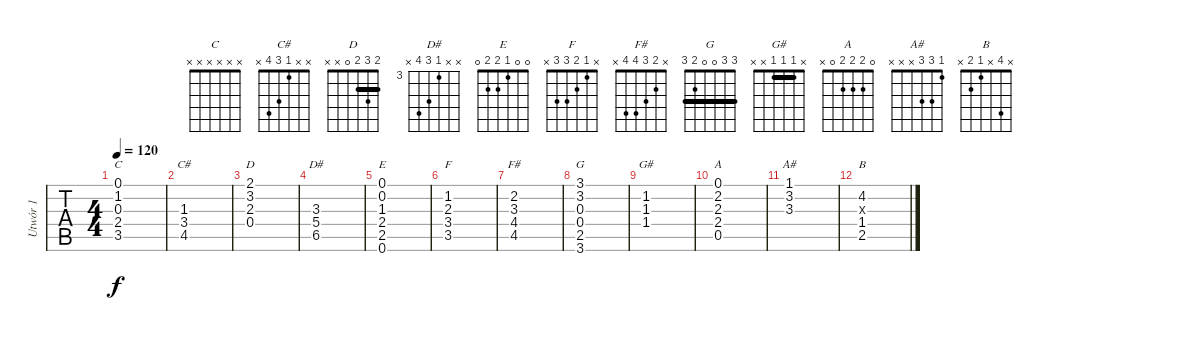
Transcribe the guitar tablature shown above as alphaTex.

\track ("Utwór 1" "Utwór 1") {instrument acousticguitarsteel}
\staff {tabs}
\tuning (E4 B3 G3 D3 A2 E2) {hide}
\chord ("C" x x x x x x)
\chord ("C#" x x 1 3 4 x)
\chord ("D" 2 3 2 0 x x) {barre 2}
\chord ("D#" x x 3 5 6 x) {firstfret 3}
\chord ("E" 0 0 1 2 2 0)
\chord ("F" x 1 2 3 3 x)
\chord ("F#" x 2 3 4 4 x)
\chord ("G" 3 3 0 0 2 3) {barre 3}
\chord ("G#" x 1 1 1 x x) {barre 1}
\chord ("A" 0 2 2 2 0 x)
\chord ("A#" 1 3 3 x x x)
\chord ("B" x 4 x 1 2 x)
\ts (4 4)
\tempo 120
\clef g2
\ks c
(0.1 1.2 0.3 2.4 3.5).1{ch "C" dy f instrument acousticguitarsteel} |
(1.3 3.4 4.5).1{ch "C#"} |
(2.1 3.2 2.3 0.4).1{ch "D"} |
(3.3 5.4 6.5).1{ch "D#"} |
(0.1 0.2 1.3 2.4 2.5 0.6).1{ch "E"} |
(1.2 2.3 3.4 3.5).1{ch "F"} |
(2.2 3.3 4.4 4.5).1{ch "F#"} |
(3.1 3.2 0.3 0.4 2.5 3.6).1{ch "G"} |
(1.2 1.3 1.4).1{ch "G#"} |
(0.1 2.2 2.3 2.4 0.5).1{ch "A"} |
(1.1 3.2 3.3).1{ch "A#"} |
(4.2 0.3{x} 1.4 2.5).1{ch "B"}
